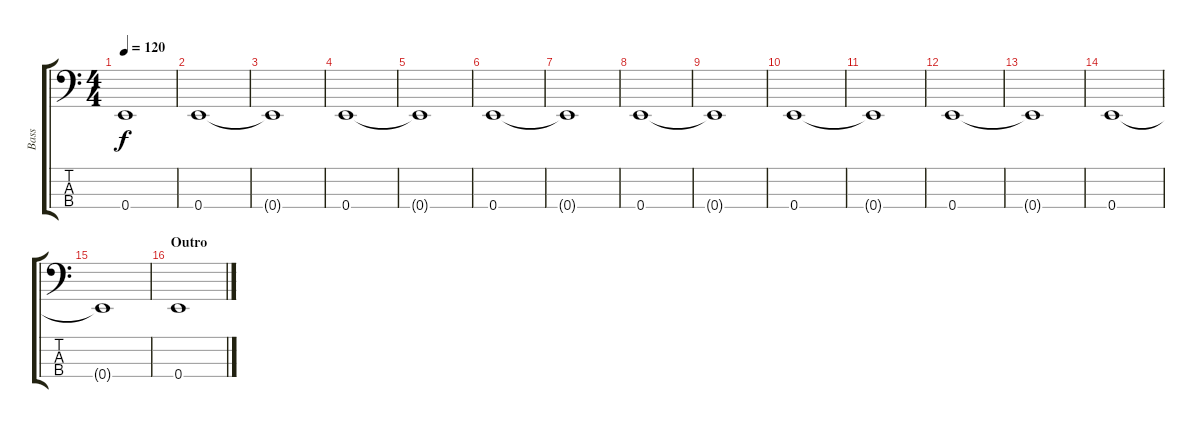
\track ("Bass" "Bass") {instrument electricbasspick}
\staff {score tabs}
\tuning (G2 D2 A1 E1) {hide}
\ts (4 4)
\tempo 120
\clef f4
\ks c
0.4{t}.1{dy f} |
0.4.1 |
0.4{t}.1 |
0.4.1 |
0.4{t}.1 |
0.4.1 |
0.4{t}.1 |
0.4.1 |
0.4{t}.1 |
0.4.1 |
0.4{t}.1 |
0.4.1 |
0.4{t}.1 |
0.4.1 |
0.4{t}.1 |
\section ("" "Outro")
0.4.1
